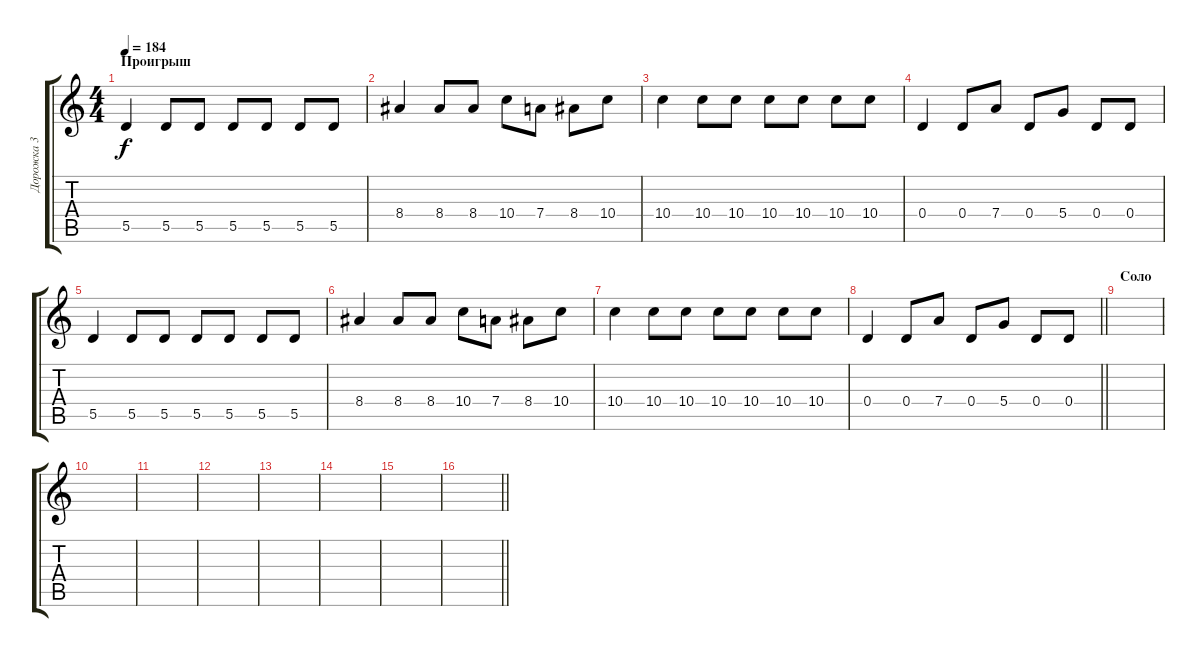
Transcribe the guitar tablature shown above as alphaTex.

\track ("Дорожка 3" "Дорожка 3") {instrument electricbassfinger}
\staff {score tabs}
\tuning (E4 B3 G3 D3 A2 E2) {hide}
\ts (4 4)
\section ("" "Проигрыш ")
\tempo 184
\clef g2
\ks c
5.5.4{dy f} 5.5.8 5.5.8 5.5.8 5.5.8 5.5.8 5.5.8 |
8.4.4 8.4.8 8.4.8 10.4.8 7.4.8 8.4.8 10.4.8 |
10.4.4 10.4.8 10.4.8 10.4.8 10.4.8 10.4.8 10.4.8 |
0.4.4 0.4.8 7.4.8 0.4.8 5.4.8 0.4.8 0.4.8 |
5.5.4 5.5.8 5.5.8 5.5.8 5.5.8 5.5.8 5.5.8 |
8.4.4 8.4.8 8.4.8 10.4.8 7.4.8 8.4.8 10.4.8 |
10.4.4 10.4.8 10.4.8 10.4.8 10.4.8 10.4.8 10.4.8 |
\barLineRight lightlight
0.4.4 0.4.8 7.4.8 0.4.8 5.4.8 0.4.8 0.4.8 |
\section ("" "Соло")
|
|
|
|
|
|
|
\barLineRight lightlight
